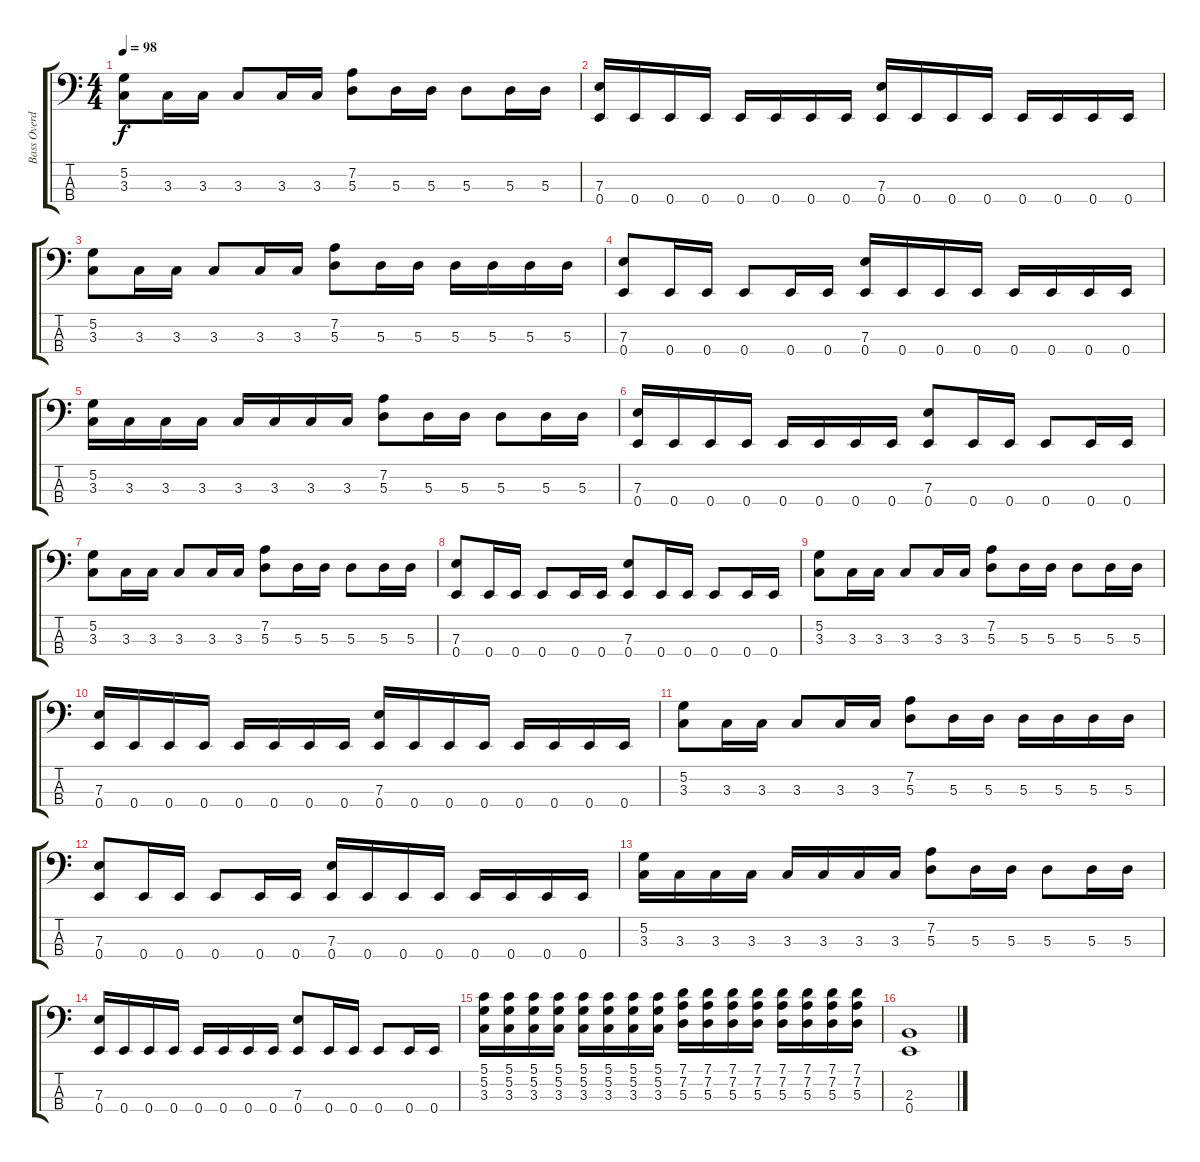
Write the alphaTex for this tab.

\track ("Bass Overdub" "Bass Overd") {instrument overdrivenguitar}
\staff {score tabs}
\tuning (G2 D2 A1 E1) {hide}
\ts (4 4)
\tempo 98
\clef f4
\ks c
(5.2 3.3).8{dy f} 3.3.16 3.3.16 3.3.8 3.3.16 3.3.16 (7.2 5.3).8 5.3.16 5.3.16 5.3.8 5.3.16 5.3.16 |
(7.3 0.4).16 0.4.16 0.4.16 0.4.16 0.4.16 0.4.16 0.4.16 0.4.16 (7.3 0.4).16 0.4.16 0.4.16 0.4.16 0.4.16 0.4.16 0.4.16 0.4.16 |
(5.2 3.3).8 3.3.16 3.3.16 3.3.8 3.3.16 3.3.16 (7.2 5.3).8 5.3.16 5.3.16 5.3.16 5.3.16 5.3.16 5.3.16 |
(7.3 0.4).8 0.4.16 0.4.16 0.4.8 0.4.16 0.4.16 (7.3 0.4).16 0.4.16 0.4.16 0.4.16 0.4.16 0.4.16 0.4.16 0.4.16 |
(5.2 3.3).16 3.3.16 3.3.16 3.3.16 3.3.16 3.3.16 3.3.16 3.3.16 (7.2 5.3).8 5.3.16 5.3.16 5.3.8 5.3.16 5.3.16 |
(7.3 0.4).16 0.4.16 0.4.16 0.4.16 0.4.16 0.4.16 0.4.16 0.4.16 (7.3 0.4).8 0.4.16 0.4.16 0.4.8 0.4.16 0.4.16 |
(5.2 3.3).8 3.3.16 3.3.16 3.3.8 3.3.16 3.3.16 (7.2 5.3).8 5.3.16 5.3.16 5.3.8 5.3.16 5.3.16 |
(7.3 0.4).8 0.4.16 0.4.16 0.4.8 0.4.16 0.4.16 (7.3 0.4).8 0.4.16 0.4.16 0.4.8 0.4.16 0.4.16 |
(5.2 3.3).8 3.3.16 3.3.16 3.3.8 3.3.16 3.3.16 (7.2 5.3).8 5.3.16 5.3.16 5.3.8 5.3.16 5.3.16 |
(7.3 0.4).16 0.4.16 0.4.16 0.4.16 0.4.16 0.4.16 0.4.16 0.4.16 (7.3 0.4).16 0.4.16 0.4.16 0.4.16 0.4.16 0.4.16 0.4.16 0.4.16 |
(5.2 3.3).8 3.3.16 3.3.16 3.3.8 3.3.16 3.3.16 (7.2 5.3).8 5.3.16 5.3.16 5.3.16 5.3.16 5.3.16 5.3.16 |
(7.3 0.4).8 0.4.16 0.4.16 0.4.8 0.4.16 0.4.16 (7.3 0.4).16 0.4.16 0.4.16 0.4.16 0.4.16 0.4.16 0.4.16 0.4.16 |
(5.2 3.3).16 3.3.16 3.3.16 3.3.16 3.3.16 3.3.16 3.3.16 3.3.16 (7.2 5.3).8 5.3.16 5.3.16 5.3.8 5.3.16 5.3.16 |
(7.3 0.4).16 0.4.16 0.4.16 0.4.16 0.4.16 0.4.16 0.4.16 0.4.16 (7.3 0.4).8 0.4.16 0.4.16 0.4.8 0.4.16 0.4.16 |
(5.1 5.2 3.3).16 (5.1 5.2 3.3).16 (5.1 5.2 3.3).16 (5.1 5.2 3.3).16 (5.1 5.2 3.3).16 (5.1 5.2 3.3).16 (5.1 5.2 3.3).16 (5.1 5.2 3.3).16 (7.1 7.2 5.3).16 (7.1 7.2 5.3).16 (7.1 7.2 5.3).16 (7.1 7.2 5.3).16 (7.1 7.2 5.3).16 (7.1 7.2 5.3).16 (7.1 7.2 5.3).16 (7.1 7.2 5.3).16 |
(2.3 0.4).1
